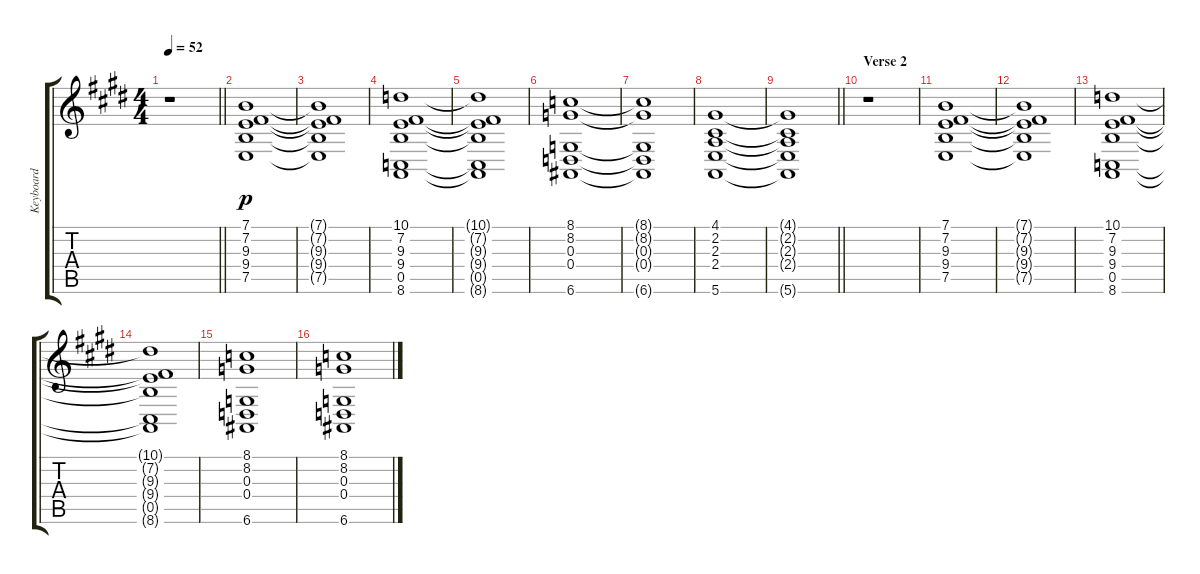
\track ("Keyboard" "Keyboard") {instrument rockorgan}
\staff {score tabs}
\tuning (E4 B3 G3 D3 A2 E2) {hide}
\ts (4 4)
\tempo 52
\clef g2
\barLineRight lightlight
\ks e
r.1{dy p instrument rockorgan} |
\ks c#minor
(7.1 7.2 9.3 9.4 7.5).1 |
(7.1{t} 7.2{t} 9.3{t} 9.4{t} 7.5{t}).1 |
\ks e
(10.1 7.2 9.3 9.4 0.5 8.6).1 |
\ks c#minor
(10.1{t} 7.2{t} 9.3{t} 9.4{t} 0.5{t} 8.6{t}).1 |
(8.1 8.2 0.3 0.4 6.6).1 |
(8.1{t} 8.2{t} 0.3{t} 0.4{t} 6.6{t}).1 |
\ks e
(4.1 2.2 2.3 2.4 5.6).1 |
\barLineRight lightlight
\ks c#minor
(4.1{t} 2.2{t} 2.3{t} 2.4{t} 5.6{t}).1 |
\section ("" "Verse 2")
r.1 |
\ks e
(7.1 7.2 9.3 9.4 7.5).1 |
\ks c#minor
(7.1{t} 7.2{t} 9.3{t} 9.4{t} 7.5{t}).1 |
(10.1 7.2 9.3 9.4 0.5 8.6).1 |
\ks e
(10.1{t} 7.2{t} 9.3{t} 9.4{t} 0.5{t} 8.6{t}).1 |
\ks c#minor
(8.1 8.2 0.3 0.4 6.6).1 |
\ks e
(8.1 8.2 0.3 0.4 6.6).1
